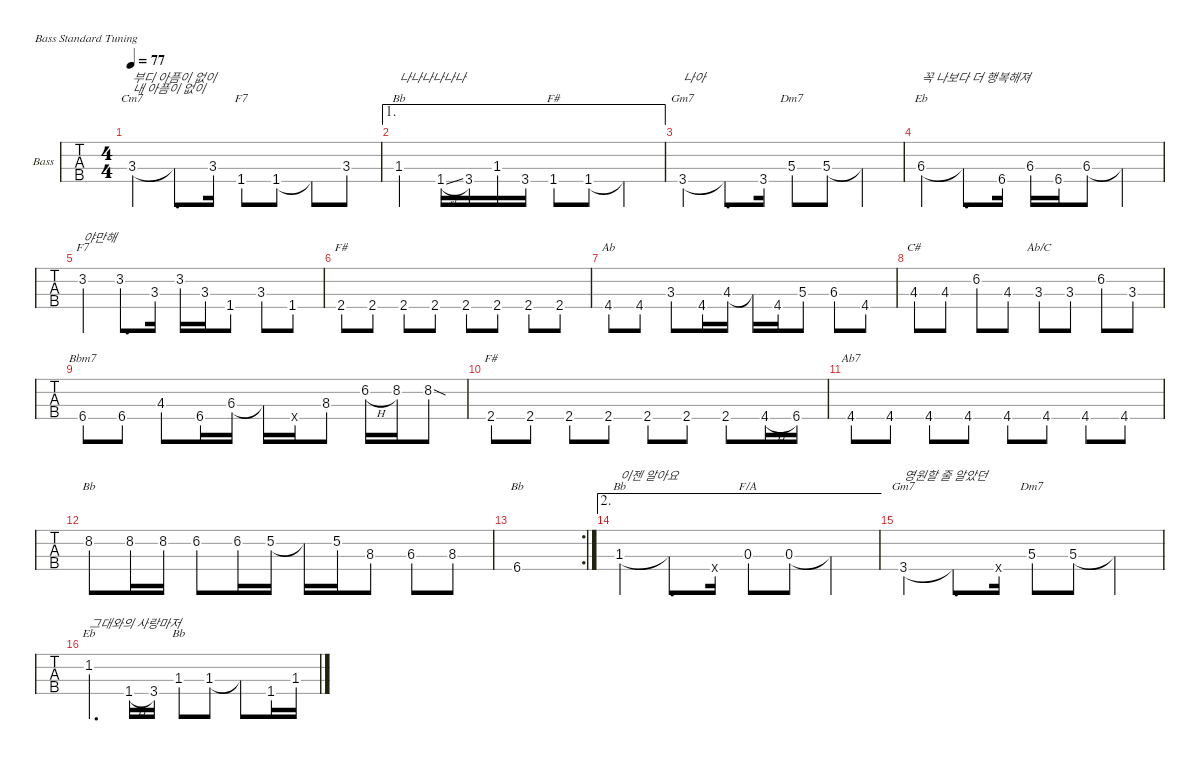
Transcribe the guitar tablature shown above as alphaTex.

\defaultSystemsLayout 4
\hideDynamics
\bracketExtendMode nobrackets
\firstSystemTrackNameOrientation horizontal
\track ("Electric Bass" "Bass") {defaultSystemsLayout 4 instrument electricbassfinger}
\staff {tabs}
\tuning (G2 D2 A1 E1)
\chord ("Bb" x x x 7) {firstfret 7 showdiagram false showfingering false}
\chord ("Eb" x x 7 x) {firstfret 7 showdiagram false showfingering false}
\chord ("Bb" x 9 x x) {firstfret 9 showdiagram false showfingering false}
\chord ("Gm7" x x x 4) {showdiagram false showfingering false}
\chord ("Dm7" x x 6 x) {firstfret 6 showdiagram false showfingering false}
\chord ("F7" x x x 2) {showdiagram false showfingering false}
\chord ("Bb" x x 2 x) {showdiagram false showfingering false}
\chord ("F/A" x x 1 x) {showdiagram false showfingering false}
\chord ("Cm7" x x 4 x) {showdiagram false showfingering false}
\chord ("F#" x x x 2) {showdiagram false showfingering false}
\chord ("F7" x 4 x x) {showdiagram false showfingering false}
\chord ("F#" x x x 3) {showdiagram false showfingering false}
\chord ("Ab" x x x 5) {showdiagram false showfingering false}
\chord ("C#" x x 5 x) {showdiagram false showfingering false}
\chord ("Ab/C" x x 4 x) {showdiagram false showfingering false}
\chord ("Bbm7" x x x 7) {firstfret 7 showdiagram false showfingering false}
\chord ("Ab7" x x x 5) {showdiagram false showfingering false}
\chord ("Eb" x x x 0) {showdiagram false showfingering false}
\ts (4 4)
\tempo 77
\clef f4
\ks c
3.3.4{ch "Cm7" txt "부디 아픔이 없이\n내 아픔이 없이" dy mf} 3.3{t}.8{d} 3.3.16 1.4{st}.8{ch "F7"} 1.4.8 1.4{t}.8 3.3.8 |
\ae 1
1.3{acc #}.4{ch "Bb" txt "나나나나나나"} 1.4{sl}.16 3.4.16 1.3{acc #}.16 3.4.16 1.4{st}.8{ch "F#"} 1.4.8 1.4{t}.4 |
3.4.4{ch "Gm7" txt "나아"} 3.4{t}.8{d} 3.4.16 5.3{st}.8{ch "Dm7"} 5.3.8 5.3{t}.4 |
6.3{acc #}.4{ch "Eb" txt "꼭 나보다 더 행복해져"} 6.3{t acc #}.8{d} 6.4{acc #}.16 6.3{acc #}.16 6.4{acc #}.16 6.3{acc #}.8 6.3{t acc #}.4 |
3.2.4{ch "F7" txt "야만해"} 3.2.8{d} 3.3.16 3.2.16 3.3.16 1.4.8 3.3.8 1.4.8 |
2.4{st acc #}.8{ch "F#"} 2.4{st acc #}.8 2.4{st acc #}.8 2.4{st acc #}.8 2.4{st acc #}.8 2.4{st acc #}.8 2.4{st acc #}.8 2.4{st acc #}.8 |
4.4{st acc #}.8{ch "Ab"} 4.4{acc #}.8 3.3.8 4.4{acc #}.16 4.3{acc #}.16 4.3{t acc #}.16 4.4{acc #}.16 5.3.8 6.3{acc #}.8 4.4{acc #}.8 |
4.3{st acc #}.8{ch "C#"} 4.3{acc #}.8 6.2{acc #}.8 4.3{acc #}.8 3.3{st}.8{ch "Ab/C"} 3.3.8 6.2{acc #}.8 3.3.8 |
6.4{st acc #}.8{ch "Bbm7"} 6.4{acc #}.8 4.3{acc #}.8 6.4{acc #}.16 6.3{acc #}.16 6.3{t acc #}.16 4.4{x acc #}.16 8.3.8 6.2{h acc #}.16 8.2{acc #}.16 8.2{sod acc #}.8 |
2.4{st acc #}.8{ch "F#"} 2.4{st acc #}.8 2.4{st acc #}.8 2.4{st acc #}.8 2.4{st acc #}.8 2.4{st acc #}.8 2.4{st acc #}.8 4.4{h acc #}.16 6.4{acc #}.16 |
4.4{st acc #}.8{ch "Ab7"} 4.4{st acc #}.8 4.4{st acc #}.8 4.4{st acc #}.8 4.4{st acc #}.8 4.4{st acc #}.8 4.4{st acc #}.8 4.4{st acc #}.8 |
8.2{acc #}.8{ch "Bb"} 8.2{acc #}.16 8.2{acc #}.16 6.2{acc #}.8 6.2{acc #}.16 5.2.16 5.2{t}.16 5.2.16 8.3.8 6.3{acc #}.8 8.3.8 |
\rc 2
6.4{acc #}.1{ch "Bb"} |
\ae 2
1.3{acc #}.4{ch "Bb" txt "이젠 알아요"} 1.3{t acc #}.8{d} 4.4{x acc #}.16 0.3{st}.8{ch "F/A"} 0.3.8 0.3{t}.4 |
3.4.4{ch "Gm7" txt "영원할 줄 알았던"} 3.4{t}.8{d} -1.4{x acc #}.16 5.3{st}.8{ch "Dm7"} 5.3.8 5.3{t}.4 |
1.2{acc #}.4{d ch "Eb" txt "그대와의 사랑마저"} 1.4{h}.16 3.4.16 1.3{st acc #}.8{ch "Bb"} 1.3{acc #}.8 1.3{t acc #}.8 1.4.16 1.3{acc #}.16
